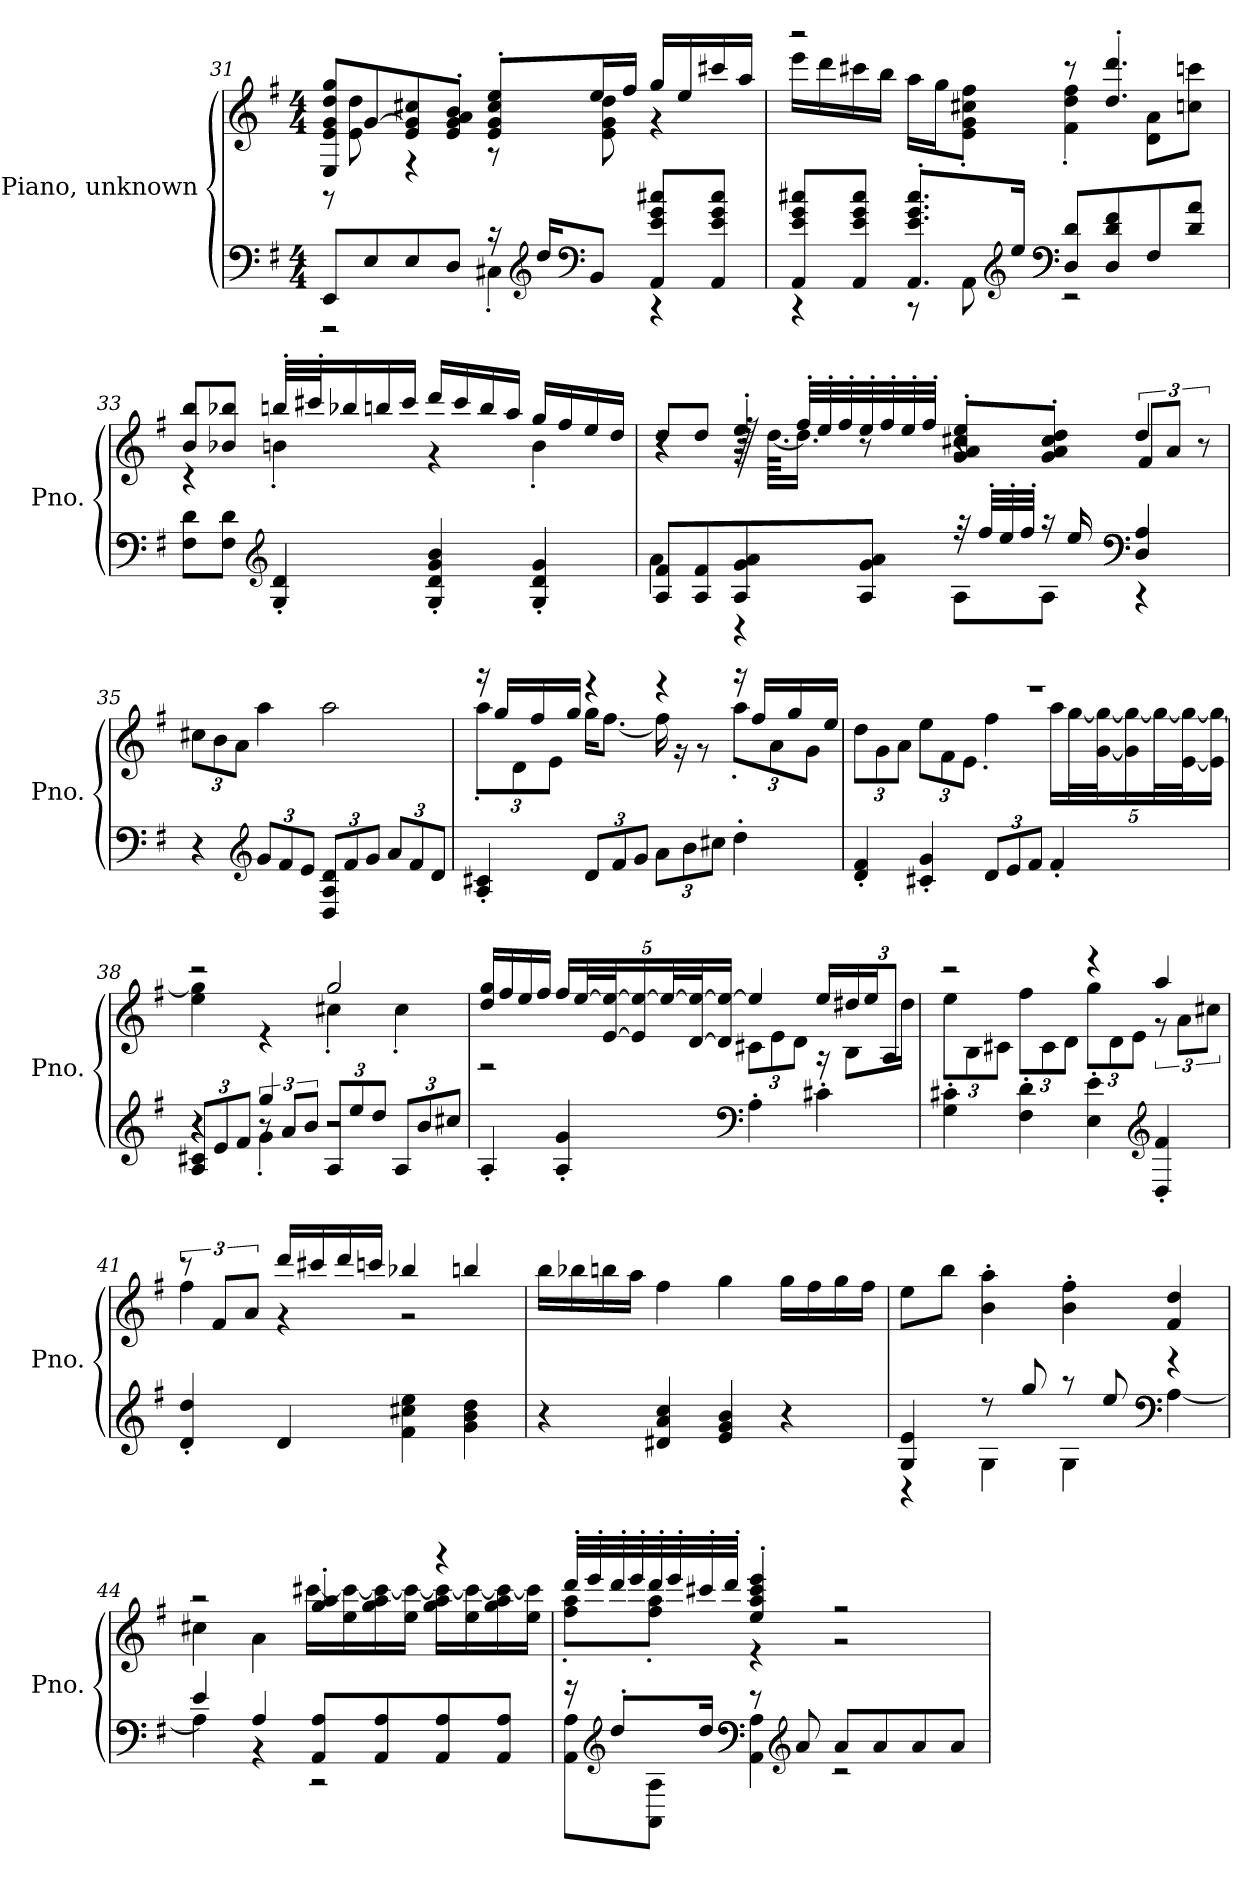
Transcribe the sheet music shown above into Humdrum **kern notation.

**kern	**kern
*part1	*part1
*staff2	*staff1
*I"Piano, unknown	*
*I'Pno.	*
!!LO:LB:g=z
*clefF4	*clefG2
*k[f#]	*k[f#]
*M4/4	*M4/4
=31	=31
*^	*^
8EE/L	2r	8E/ 8e/ 8g/ 8dd/ 8gg/L	8r
8E/	.	[8g/	8e\ 8dd\
8E/	.	8e/ 8g/] 8cc#X/	4r
8D/J	.	8e/' 8g/' 8a/' 8b/'J	.
16r	4C#X'\	8e/' 8g/' 8cc#/' 8ee/'L	8r
*clefG2	*	*	*
16dd/KL	.	.	.
*clefF4	*	*	*
8BB/J	.	16ee/L	8e\ 8g\ 8dd\
.	.	16ff#/JJ	.
8AA/ 8e/ 8g/ 8cc#X/L	4r	16gg/LL	4r
.	.	16ee/	.
8AA/ 8e/ 8g/ 8cc#/J	.	16ccc#X/	.
.	.	16aa/JJ	.
=32	=32	=32	=32
8AA/ 8e/ 8g/ 8cc#X/L	4r	2r	16eee\LL
.	.	.	16ddd\
8AA/ 8e/ 8g/ 8cc#/J	.	.	16ccc#X\
.	.	.	16bb\JJ
8.AA/' 8.e/' 8.g/' 8.cc#/'L	8r	.	16aa\LL
.	.	.	16gg\J
.	8AA\	.	8e\' 8g\' 8cc#X\' 8ff#\'J
*clefG2	*	*	*
16ee/Jk	.	.	.
*clefF4	*	*	*
8D/ 8d/L	2r	8r	4f#\' 4dd\' 4ff#\'
8D/ 8d/ 8f#/	.	4.dd/' 4.ddd/'	.
8F#/	.	.	8d\ 8a\L
8d/ 8a/J	.	.	8ccn\ 8cccn\J
*v	*v	*	*
!!LO:LB:g=z	!!
=33	=33	=33
8F#\ 8d\L	8b/ 8bb/L	4r
8F#\ 8d\J	8b-X/ 8bb-X/J	.
*clefG2	*	*
4G/' 4d/'	32bbn'/LLL	4bn'\
.	32ccc#X'/J	.
.	16bb-X/	.
.	16bbn/	.
.	16ccc#/JJ	.
4G/' 4d/' 4g/' 4b/'	16ddd/LL	4r
.	16ccc#/	.
.	16bb/	.
.	16aa/JJ	.
4G/' 4d/' 4g/'	16gg/LL	4b'\
.	16ff#/	.
.	16ee/	.
.	16dd/JJ	.
!!LO:LB:g=z
=34	=34	=34
*^	*	*^
8A/ 8f#/L	4a\	4r	4r	8dd/L
8A/ 8f#/	.	.	.	8dd/J
8A/ 8g/ 8a/	4r	4ee'/	128r	32r
.	.	.	[64.dd\KKLL	.
.	.	.	16.dd\JJ]	32ff#'/LLL
.	.	.	.	32ee'/
.	.	.	.	32ff#'/
8A/ 8g/ 8a/J	.	.	8r	32ee'/
.	.	.	.	32ff#'/
.	.	.	.	32ee'/
.	.	.	.	32ff#'/JJJ
32r	8A\L	4r	2r	8g/' 8a/' 8cc#X/' 8ee/'L
32ff#'/LLL	.	.	.	.
32ee'/	.	.	.	.
32ff#'/JJJ	.	.	.	.
16r	8A\J	.	.	8g/' 8a/' 8cc#/' 8dd/'J
16ee/	.	.	.	.
*clefF4	*	*	*	*
4D/ 4A/	4r	4dd/	.	12f#/L
.	.	.	.	12a/J
.	.	.	.	12r
*v	*v	*	*	*
*	*v	*v	*v
=35	=35
*	*Xbrackettup
4r	12cc#X\L
.	12b\
.	12a\J
*clefG2	*
*Xbrackettup	*
12g/L	4aa\
12f#/	.
12e/J	.
12D/ 12A/ 12d/L	2aa\
12f#/	.
12g/J	.
12a/L	.
12f#/	.
12d/J	.
!!LO:PB:g=z
=36	=36
*	*^
4A/' 4c#X/'	16r	12aa'\L
.	16gg/LL	.
.	.	12d\
.	16ff#/	.
.	.	12e\J
.	16gg/JJ	.
12d/L	4r	16gg\KL
.	.	[8.ff#\J
12f#/	.	.
12g/J	.	.
12a\L	4r	16ff#\]
.	.	16r
12b\	.	.
.	.	8r
12cc#X\J	.	.
4dd'\	16r	12aa'\L
.	16ff#/LL	.
.	.	12a\
.	16gg/	.
.	.	12g\J
.	16ee/JJ	.
=37	=37	=37
4d/' 4f#/'	1r	12dd\L
.	.	12g\
.	.	12a\J
4c#X/' 4g/'	.	12ee\L
.	.	12f#\
.	.	12e\J
12d/L	.	4ff#'\
12e/	.	.
12f#/J	.	.
4f#'/	.	20aa\LL
.	.	[40gg\L
.	.	[40g\ 40gg\_J
.	.	20g\] 20gg\_
.	.	40gg\L_
.	.	[40e\ 40gg\_J
.	.	20e\] 20gg\_JJ
!!LO:LB:g=z	!!
=38	=38	=38
*^	*	*
*	*^	*	*
4r	4r	12A/ 12c#X/L	2r	4ee\ 4gg\]
.	.	12e/	.	.
.	.	12f#/J	.	.
*	*	*brackettup	*	*
4gg/	4g'\	12r	.	4r
.	.	12a/L	.	.
.	.	12b/J	.	.
*	*	*Xbrackettup	*	*
2r	2r	12A/L	2gg/	4cc#X'\
.	.	12ee/	.	.
.	.	12dd/J	.	.
.	.	12A/L	.	4cc#'\
.	.	12b/	.	.
.	.	12cc#X/J	.	.
*v	*v	*v	*	*
=39	=39	=39
4A'/	16dd/ 16gg/LL	2r
.	16ff#/	.
.	16ee/	.
.	16ff#/JJ	.
4A/' 4g/'	20ff#/LL	.
.	[40ee/L	.
.	[40e/ 40ee/_J	.
.	20e/] 20ee/_	.
.	40ee/L_	.
.	[40d/ 40ee/_J	.
.	20d/] 20ee/_JJ	.
*clefF4	*	*
4A'\	4ee/]	12c#X\L
.	.	12e\
.	.	12d\J
4c#X'\	16ee/LL	16r
.	16dd#X/	8B\L
.	24ee/J	.
.	12A/J	.
.	.	16dd#\Jk
!!LO:LB:g=z	!!
=40	=40	=40
4G\' 4c#X\'	2r	12ee\L
.	.	12B\
.	.	12c#X\J
4F#\' 4d\'	.	12ff#\L
.	.	12c#\
.	.	12d\J
4E\' 4e\'	4r	12gg\L
.	.	12d\
.	.	12e\J
*clefG2	*	*
*	*	*brackettup
4D/' 4f#/'	4aa/	12r
.	.	12a\L
.	.	12cc#X\J
=41	=41	=41
4d/' 4dd/'	12r	4ff#\
.	12f#/L	.
.	12a/J	.
4d/	16ddd/LL	4r
.	16ccc#X/	.
.	16ddd/	.
.	16cccn/JJ	.
4f#\ 4cc#X\ 4ee\	4bb-X/	2r
4g\ 4b\ 4dd\	4bbn/	.
*	*v	*v
=42	=42
4r	16bb\LL
.	16bb-X\
.	16bbn\
.	16aa\JJ
4d#X/ 4a/ 4cc/	4ff#\
4e/ 4g/ 4b/	4gg\
4r	16gg\LL
.	16ff#\
.	16gg\
.	16ff#\JJ
!!LO:LB:g=z
=43	=43
*^	*
4G/ 4e/	4r	8ee\L
.	.	8bb\J
8r	4G\	4b\' 4aa\'
8gg/	.	.
8r	4G\	4b\' 4ff#\'
8ee/	.	.
*clefF4	*	*
4r	[4A\	4f#/ 4dd/
=44	=44	=44
*	*	*^
4e/	4A\]	2r	4cc#X\
4A/	4r	.	4a\
8AA/ 8A/L	2r	4gg/' 4aa/'	[16ccc#X\LL
.	.	.	16ee\ 16ccc#\_
8AA/ 8A/	.	.	16gg\ 16aa\ 16ccc#\_
.	.	.	16ee\ 16ccc#\_JJ
8AA/ 8A/	.	4r	16gg\ 16aa\ 16ccc#\_LL
.	.	.	16ee\ 16ccc#\_
8AA/ 8A/J	.	.	16gg\ 16aa\ 16ccc#\_
.	.	.	16ee\ 16ccc#\]JJ
!!LO:LB:g=z	!!
=45	=45	=45	=45
16r	8AA\ 8A\L	32ddd'/LLL	8ff#\' 8aa\'L
.	.	32eee'/	.
*clefG2	*	*	*
8dd'/L	.	32ddd'/	.
.	.	32eee'/	.
.	8AA\ 8A\J	32ddd'/	8ff#\' 8aa\'J
.	.	32eee'/	.
16dd/Jk	.	32ccc#X'/	.
.	.	32ddd'/JJJ	.
*clefF4	*	*	*
8r	4AA\ 4A\	4ee/' 4aa/' 4ccc#/' 4eee/'	4r
*clefG2	*	*	*
8a/	.	.	.
8a/L	2r	2r	2r
8a/	.	.	.
8a/	.	.	.
8a/J	.	.	.
*v	*v	*	*
*	*v	*v
=	=
*-	*-
